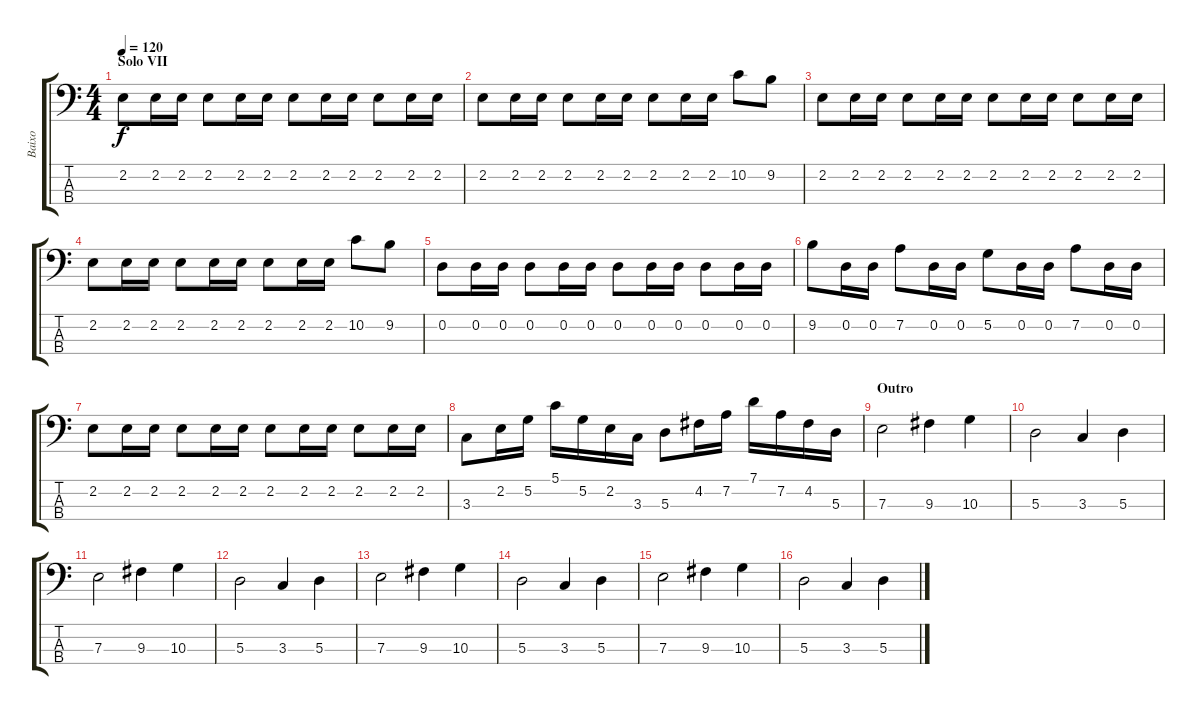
\track ("Baixo" "Baixo") {instrument electricbassfinger}
\staff {score tabs}
\tuning (G2 D2 A1 E1) {hide}
\ts (4 4)
\section ("" "Solo VII")
\tempo 120
\clef f4
\ks c
2.2.8{dy f} 2.2.16 2.2.16 2.2.8 2.2.16 2.2.16 2.2.8 2.2.16 2.2.16 2.2.8 2.2.16 2.2.16 |
2.2.8 2.2.16 2.2.16 2.2.8 2.2.16 2.2.16 2.2.8 2.2.16 2.2.16 10.2.8 9.2.8 |
2.2.8 2.2.16 2.2.16 2.2.8 2.2.16 2.2.16 2.2.8 2.2.16 2.2.16 2.2.8 2.2.16 2.2.16 |
2.2.8 2.2.16 2.2.16 2.2.8 2.2.16 2.2.16 2.2.8 2.2.16 2.2.16 10.2.8 9.2.8 |
0.2.8 0.2.16 0.2.16 0.2.8 0.2.16 0.2.16 0.2.8 0.2.16 0.2.16 0.2.8 0.2.16 0.2.16 |
9.2.8 0.2.16 0.2.16 7.2.8 0.2.16 0.2.16 5.2.8 0.2.16 0.2.16 7.2.8 0.2.16 0.2.16 |
2.2.8 2.2.16 2.2.16 2.2.8 2.2.16 2.2.16 2.2.8 2.2.16 2.2.16 2.2.8 2.2.16 2.2.16 |
3.3.8 2.2.16 5.2.16 5.1.16 5.2.16 2.2.16 3.3.16 5.3.8 4.2.16 7.2.16 7.1.16 7.2.16 4.2.16 5.3.16 |
\section ("" "Outro")
7.3.2 9.3.4 10.3.4 |
5.3.2 3.3.4 5.3.4 |
7.3.2{volume 12} 9.3.4 10.3.4 |
5.3.2 3.3.4 5.3.4 |
7.3.2{volume 8} 9.3.4 10.3.4 |
5.3.2 3.3.4 5.3.4 |
7.3.2{volume 6} 9.3.4 10.3.4 |
5.3.2 3.3.4 5.3.4
